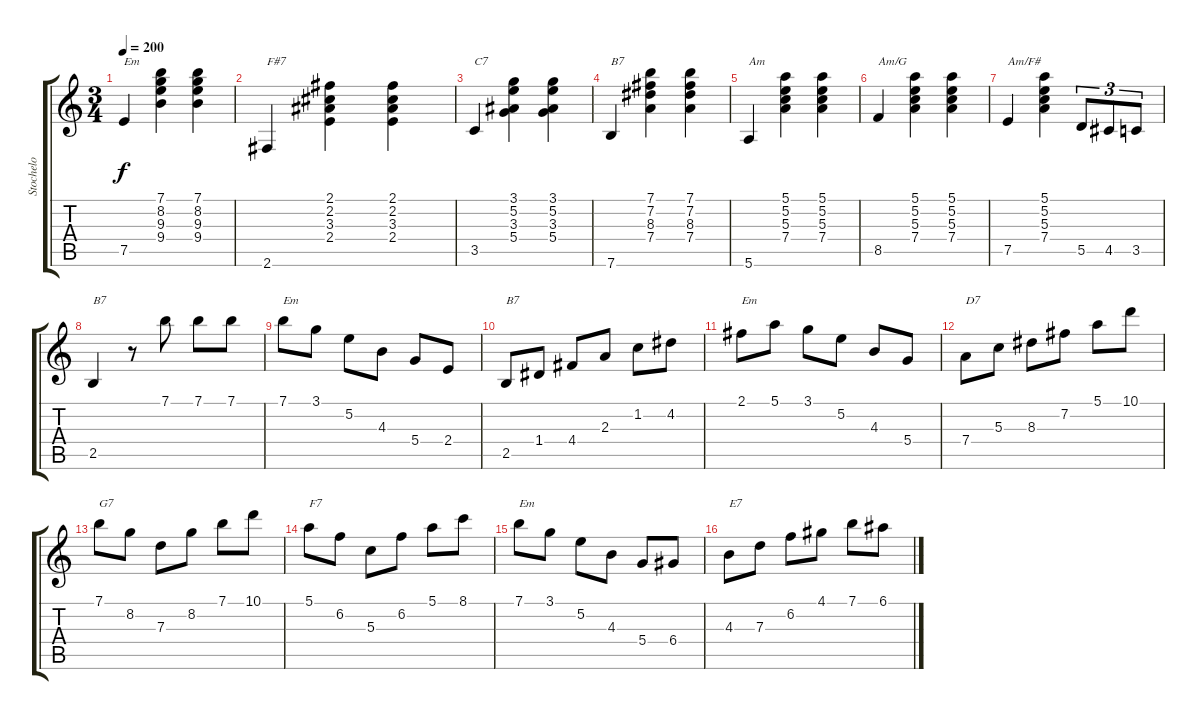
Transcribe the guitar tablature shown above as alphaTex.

\track ("Stochelo" "Stochelo") {instrument acousticguitarsteel}
\staff {score tabs}
\tuning (E4 B3 G3 D3 A2 E2) {hide}
\ts (3 4)
\tempo 200
\clef g2
\ks c
7.5.4{txt "Em" dy f instrument acousticguitarsteel} (7.1 8.2 9.3 9.4).4 (7.1 8.2 9.3 9.4).4 |
2.6.4{txt "F#7"} (2.1 2.2 3.3 2.4).4 (2.1 2.2 3.3 2.4).4 |
3.5.4{txt "C7"} (3.1 5.2 3.3 5.4).4 (3.1 5.2 3.3 5.4).4 |
7.6.4{txt "B7"} (7.1 7.2 8.3 7.4).4 (7.1 7.2 8.3 7.4).4 |
5.6.4{txt "Am"} (5.1 5.2 5.3 7.4).4 (5.1 5.2 5.3 7.4).4 |
8.5.4{txt "Am/G"} (5.1 5.2 5.3 7.4).4 (5.1 5.2 5.3 7.4).4 |
7.5.4{txt "Am/F#"} (5.1 5.2 5.3 7.4).4 5.5.8{tu (3 2)} 4.5.8{tu (3 2)} 3.5.8{tu (3 2)} |
2.5.4{txt "B7"} r.8 7.1.8 7.1.8 7.1.8 |
7.1.8{txt "Em"} 3.1.8 5.2.8 4.3.8 5.4.8 2.4.8 |
2.5.8{txt "B7"} 1.4.8 4.4.8 2.3.8 1.2.8 4.2.8 |
2.1.8{txt "Em"} 5.1.8 3.1.8 5.2.8 4.3.8 5.4.8 |
7.4.8{txt "D7"} 5.3.8 8.3.8 7.2.8 5.1.8 10.1.8 |
7.1.8{txt "G7"} 8.2.8 7.3.8 8.2.8 7.1.8 10.1.8 |
5.1.8{txt "F7"} 6.2.8 5.3.8 6.2.8 5.1.8 8.1.8 |
7.1.8{txt "Em"} 3.1.8 5.2.8 4.3.8 5.4.8 6.4.8 |
4.3.8{txt "E7"} 7.3.8 6.2.8 4.1.8 7.1.8 6.1.8
